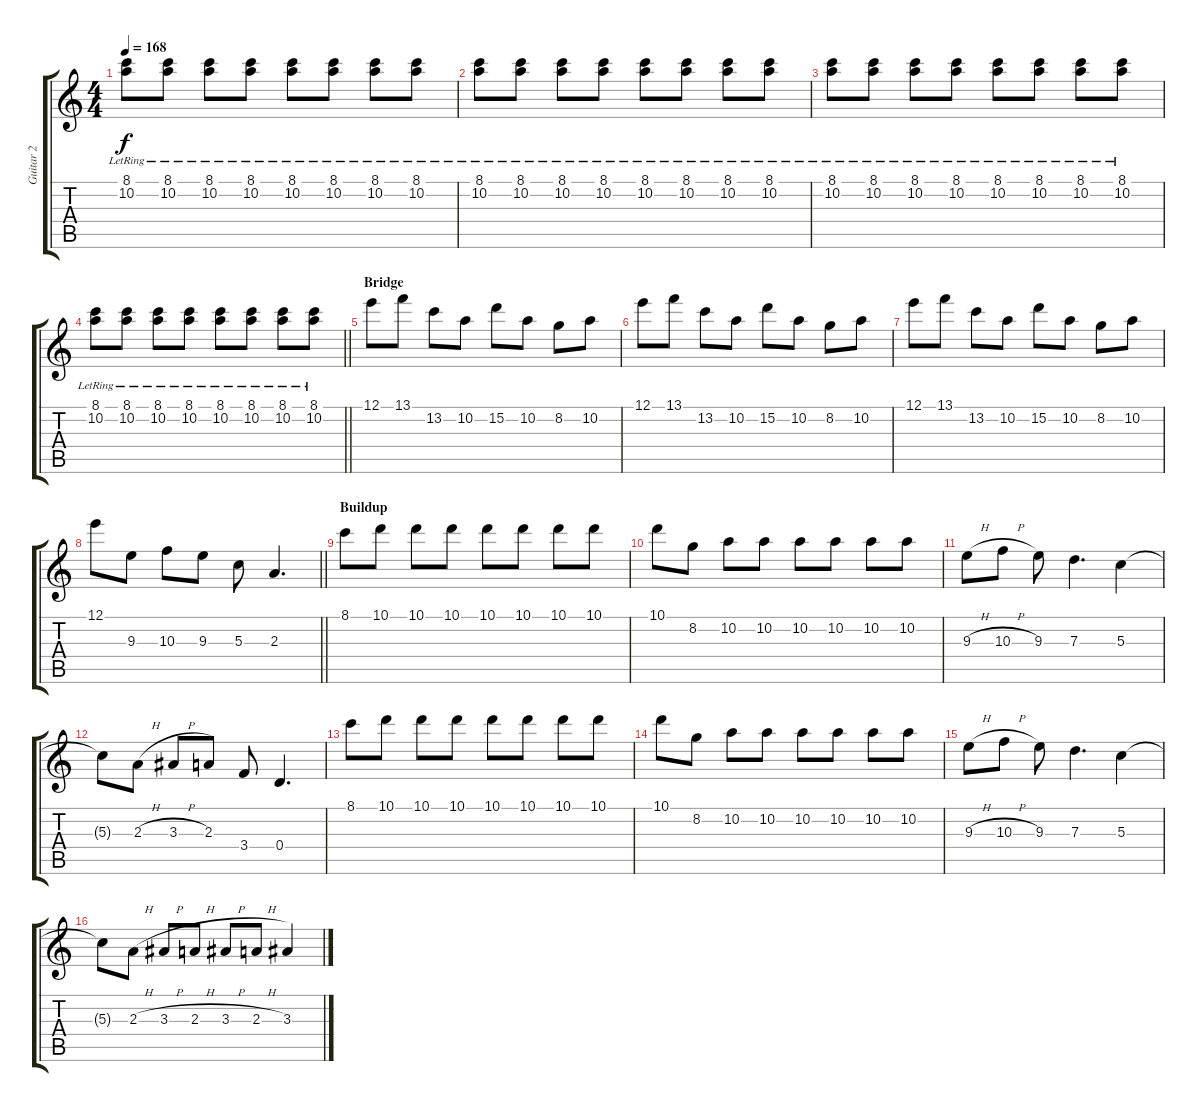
\track ("Guitar 2" "Guitar 2") {instrument distortionguitar}
\staff {score tabs}
\tuning (E4 B3 G3 D3 A2 D2) {hide}
\ts (4 4)
\tempo 168
\clef g2
\ks c
(8.1{lr} 10.2{lr}).8{dy f} (8.1{lr} 10.2{lr}).8 (8.1{lr} 10.2{lr}).8 (8.1{lr} 10.2{lr}).8 (8.1{lr} 10.2{lr}).8 (8.1{lr} 10.2{lr}).8 (8.1{lr} 10.2{lr}).8 (8.1{lr} 10.2{lr}).8 |
(8.1{lr} 10.2{lr}).8 (8.1{lr} 10.2{lr}).8 (8.1{lr} 10.2{lr}).8 (8.1{lr} 10.2{lr}).8 (8.1{lr} 10.2{lr}).8 (8.1{lr} 10.2{lr}).8 (8.1{lr} 10.2{lr}).8 (8.1{lr} 10.2{lr}).8 |
(8.1{lr} 10.2{lr}).8 (8.1{lr} 10.2{lr}).8 (8.1{lr} 10.2{lr}).8 (8.1{lr} 10.2{lr}).8 (8.1{lr} 10.2{lr}).8 (8.1{lr} 10.2{lr}).8 (8.1{lr} 10.2{lr}).8 (8.1{lr} 10.2{lr}).8 |
\barLineRight lightlight
(8.1{lr} 10.2{lr}).8 (8.1{lr} 10.2{lr}).8 (8.1{lr} 10.2{lr}).8 (8.1{lr} 10.2{lr}).8 (8.1{lr} 10.2{lr}).8 (8.1{lr} 10.2{lr}).8 (8.1{lr} 10.2{lr}).8 (8.1{lr} 10.2{lr}).8 |
\section ("" "Bridge")
12.1.8{instrument distortionguitar} 13.1.8 13.2.8 10.2.8 15.2.8 10.2.8 8.2.8 10.2.8 |
12.1.8 13.1.8 13.2.8 10.2.8 15.2.8 10.2.8 8.2.8 10.2.8 |
12.1.8 13.1.8 13.2.8 10.2.8 15.2.8 10.2.8 8.2.8 10.2.8 |
\barLineRight lightlight
12.1.8 9.3.8 10.3.8 9.3.8 5.3.8 2.3.4{d} |
\section ("" "Buildup")
8.1.8 10.1.8 10.1.8 10.1.8 10.1.8 10.1.8 10.1.8 10.1.8 |
10.1.8 8.2.8 10.2.8 10.2.8 10.2.8 10.2.8 10.2.8 10.2.8 |
9.3{h}.8 10.3{h}.8 9.3.8 7.3.4{d} 5.3.4 |
5.3{t}.8 2.3{h}.8 3.3{h}.8 2.3.8 3.4.8 0.4.4{d} |
8.1.8 10.1.8 10.1.8 10.1.8 10.1.8 10.1.8 10.1.8 10.1.8 |
10.1.8 8.2.8 10.2.8 10.2.8 10.2.8 10.2.8 10.2.8 10.2.8 |
9.3{h}.8 10.3{h}.8 9.3.8 7.3.4{d} 5.3.4 |
5.3{t}.8 2.3{h}.8 3.3{h}.8 2.3{h}.8 3.3{h}.8 2.3{h}.8 3.3.4
